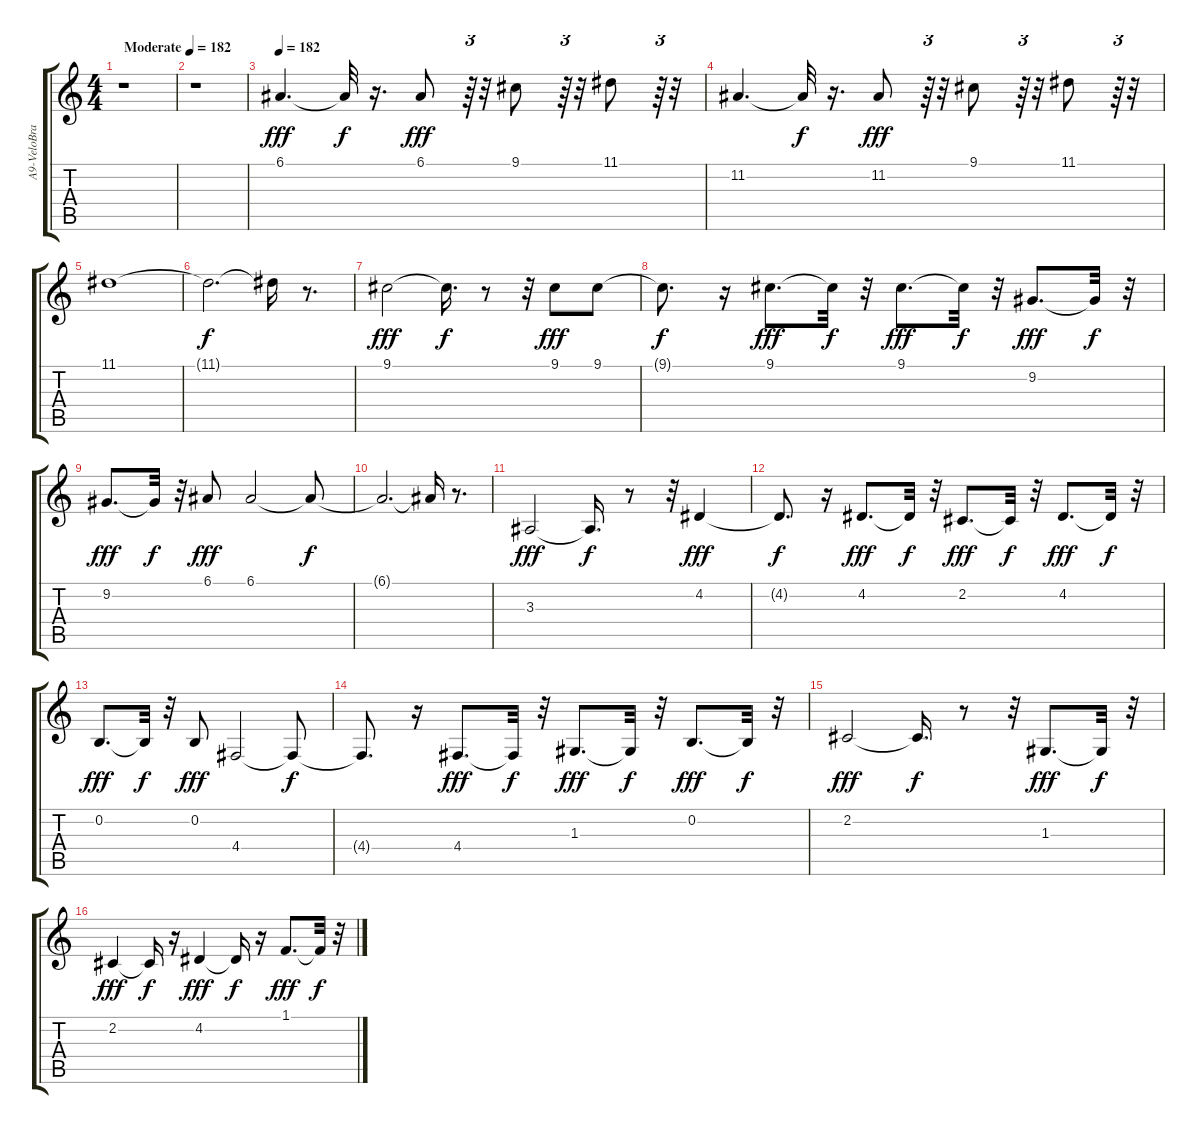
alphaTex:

\track ("A9-VeloBrass 2 " "A9-VeloBra") {instrument synthbrass2}
\staff {score tabs}
\tuning (E4 B3 G3 D3 A2 E2) {hide}
\ts (4 4)
\tempo (182 "Moderate")
\clef g2
\ks c
r.1{dy fff instrument synthbrass2} |
r.1 |
\tempo 182
6.1.4{d} 6.1{t}.32{dy f} r.16{d} 6.1.8{dy fff} r.64{tu (3 2)} r.32 9.1.8 r.64{tu (3 2)} r.32 11.1.8 r.64{tu (3 2)} r.32 |
11.2.4{d} 11.2{t}.32{dy f} r.16{d} 11.2.8{dy fff} r.64{tu (3 2)} r.32 9.1.8 r.64{tu (3 2)} r.32 11.1.8 r.64{tu (3 2)} r.32 |
11.1.1 |
11.1{t}.2{d dy f} 11.1{t}.16 r.8{d} |
9.1.2{dy fff} 9.1{t}.16{d dy f} r.8 r.32 9.1.8{dy fff} 9.1.8 |
9.1{t}.8{d dy f} r.16 9.1.8{d dy fff} 9.1{t}.32{dy f} r.32 9.1.8{d dy fff} 9.1{t}.32{dy f} r.32 9.2.8{d dy fff} 9.2{t}.32{dy f} r.32 |
9.2.8{d dy fff} 9.2{t}.32{dy f} r.32 6.1.8{dy fff} 6.1.2 6.1{t}.8{dy f} |
6.1{t}.2{d} 6.1{t}.16 r.8{d} |
3.3.2{dy fff} 3.3{t}.16{d dy f} r.8 r.32 4.2.4{dy fff} |
4.2{t}.8{d dy f} r.16 4.2.8{d dy fff} 4.2{t}.32{dy f} r.32 2.2.8{d dy fff} 2.2{t}.32{dy f} r.32 4.2.8{d dy fff} 4.2{t}.32{dy f} r.32 |
0.2.8{d dy fff} 0.2{t}.32{dy f} r.32 0.2.8{dy fff} 4.4.2 4.4{t}.8{dy f} |
4.4{t}.8{d} r.16 4.4.8{d dy fff} 4.4{t}.32{dy f} r.32 1.3.8{d dy fff} 1.3{t}.32{dy f} r.32 0.2.8{d dy fff} 0.2{t}.32{dy f} r.32 |
2.2.2{dy fff} 2.2{t}.16{d dy f} r.8 r.32 1.3.8{d dy fff} 1.3{t}.32{dy f} r.32 |
2.2.4{dy fff} 2.2{t}.16{dy f} r.16 4.2.4{dy fff} 4.2{t}.16{dy f} r.16 1.1.8{d dy fff} 1.1{t}.32{dy f} r.32
